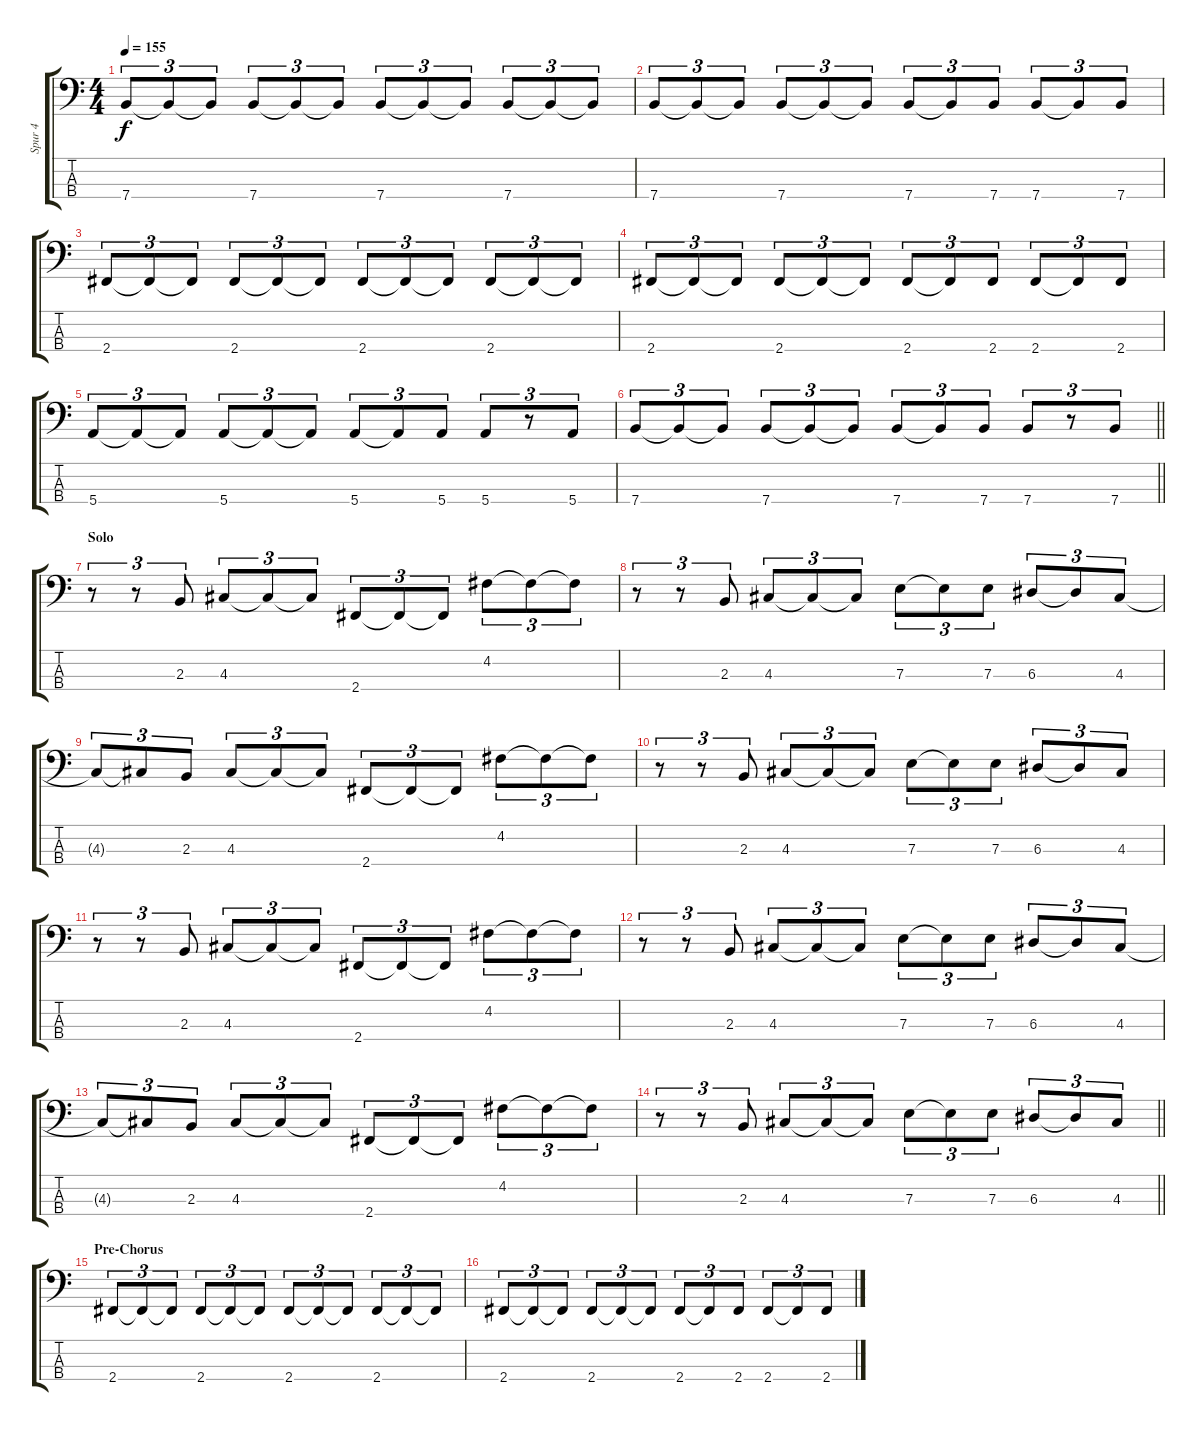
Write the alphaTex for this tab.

\track ("Spur 4" "Spur 4") {instrument electricbasspick}
\staff {score tabs}
\tuning (G2 D2 A1 E1) {hide}
\ts (4 4)
\tempo 155
\clef f4
\ks c
7.4.8{tu (3 2) dy f} 7.4{t}.8{tu (3 2)} 7.4{t}.8{tu (3 2)} 7.4.8{tu (3 2)} 7.4{t}.8{tu (3 2)} 7.4{t}.8{tu (3 2)} 7.4.8{tu (3 2)} 7.4{t}.8{tu (3 2)} 7.4{t}.8{tu (3 2)} 7.4.8{tu (3 2)} 7.4{t}.8{tu (3 2)} 7.4{t}.8{tu (3 2)} |
7.4.8{tu (3 2)} 7.4{t}.8{tu (3 2)} 7.4{t}.8{tu (3 2)} 7.4.8{tu (3 2)} 7.4{t}.8{tu (3 2)} 7.4{t}.8{tu (3 2)} 7.4.8{tu (3 2)} 7.4{t}.8{tu (3 2)} 7.4.8{tu (3 2)} 7.4.8{tu (3 2)} 7.4{t}.8{tu (3 2)} 7.4.8{tu (3 2)} |
2.4.8{tu (3 2)} 2.4{t}.8{tu (3 2)} 2.4{t}.8{tu (3 2)} 2.4.8{tu (3 2)} 2.4{t}.8{tu (3 2)} 2.4{t}.8{tu (3 2)} 2.4.8{tu (3 2)} 2.4{t}.8{tu (3 2)} 2.4{t}.8{tu (3 2)} 2.4.8{tu (3 2)} 2.4{t}.8{tu (3 2)} 2.4{t}.8{tu (3 2)} |
2.4.8{tu (3 2)} 2.4{t}.8{tu (3 2)} 2.4{t}.8{tu (3 2)} 2.4.8{tu (3 2)} 2.4{t}.8{tu (3 2)} 2.4{t}.8{tu (3 2)} 2.4.8{tu (3 2)} 2.4{t}.8{tu (3 2)} 2.4.8{tu (3 2)} 2.4.8{tu (3 2)} 2.4{t}.8{tu (3 2)} 2.4.8{tu (3 2)} |
5.4.8{tu (3 2)} 5.4{t}.8{tu (3 2)} 5.4{t}.8{tu (3 2)} 5.4.8{tu (3 2)} 5.4{t}.8{tu (3 2)} 5.4{t}.8{tu (3 2)} 5.4.8{tu (3 2)} 5.4{t}.8{tu (3 2)} 5.4.8{tu (3 2)} 5.4.8{tu (3 2)} r.8{tu (3 2)} 5.4.8{tu (3 2)} |
\barLineRight lightlight
7.4.8{tu (3 2)} 7.4{t}.8{tu (3 2)} 7.4{t}.8{tu (3 2)} 7.4.8{tu (3 2)} 7.4{t}.8{tu (3 2)} 7.4{t}.8{tu (3 2)} 7.4.8{tu (3 2)} 7.4{t}.8{tu (3 2)} 7.4.8{tu (3 2)} 7.4.8{tu (3 2)} r.8{tu (3 2)} 7.4.8{tu (3 2)} |
\section ("" "Solo")
r.8{tu (3 2)} r.8{tu (3 2)} 2.3.8{tu (3 2)} 4.3.8{tu (3 2)} 4.3{t}.8{tu (3 2)} 4.3{t}.8{tu (3 2)} 2.4.8{tu (3 2)} 2.4{t}.8{tu (3 2)} 2.4{t}.8{tu (3 2)} 4.2.8{tu (3 2)} 4.2{t}.8{tu (3 2)} 4.2{t}.8{tu (3 2)} |
r.8{tu (3 2)} r.8{tu (3 2)} 2.3.8{tu (3 2)} 4.3.8{tu (3 2)} 4.3{t}.8{tu (3 2)} 4.3{t}.8{tu (3 2)} 7.3.8{tu (3 2)} 7.3{t}.8{tu (3 2)} 7.3.8{tu (3 2)} 6.3.8{tu (3 2)} 6.3{t}.8{tu (3 2)} 4.3.8{tu (3 2)} |
4.3{t}.8{tu (3 2)} 4.3{t}.8{tu (3 2)} 2.3.8{tu (3 2)} 4.3.8{tu (3 2)} 4.3{t}.8{tu (3 2)} 4.3{t}.8{tu (3 2)} 2.4.8{tu (3 2)} 2.4{t}.8{tu (3 2)} 2.4{t}.8{tu (3 2)} 4.2.8{tu (3 2)} 4.2{t}.8{tu (3 2)} 4.2{t}.8{tu (3 2)} |
r.8{tu (3 2)} r.8{tu (3 2)} 2.3.8{tu (3 2)} 4.3.8{tu (3 2)} 4.3{t}.8{tu (3 2)} 4.3{t}.8{tu (3 2)} 7.3.8{tu (3 2)} 7.3{t}.8{tu (3 2)} 7.3.8{tu (3 2)} 6.3.8{tu (3 2)} 6.3{t}.8{tu (3 2)} 4.3.8{tu (3 2)} |
r.8{tu (3 2)} r.8{tu (3 2)} 2.3.8{tu (3 2)} 4.3.8{tu (3 2)} 4.3{t}.8{tu (3 2)} 4.3{t}.8{tu (3 2)} 2.4.8{tu (3 2)} 2.4{t}.8{tu (3 2)} 2.4{t}.8{tu (3 2)} 4.2.8{tu (3 2)} 4.2{t}.8{tu (3 2)} 4.2{t}.8{tu (3 2)} |
r.8{tu (3 2)} r.8{tu (3 2)} 2.3.8{tu (3 2)} 4.3.8{tu (3 2)} 4.3{t}.8{tu (3 2)} 4.3{t}.8{tu (3 2)} 7.3.8{tu (3 2)} 7.3{t}.8{tu (3 2)} 7.3.8{tu (3 2)} 6.3.8{tu (3 2)} 6.3{t}.8{tu (3 2)} 4.3.8{tu (3 2)} |
4.3{t}.8{tu (3 2)} 4.3{t}.8{tu (3 2)} 2.3.8{tu (3 2)} 4.3.8{tu (3 2)} 4.3{t}.8{tu (3 2)} 4.3{t}.8{tu (3 2)} 2.4.8{tu (3 2)} 2.4{t}.8{tu (3 2)} 2.4{t}.8{tu (3 2)} 4.2.8{tu (3 2)} 4.2{t}.8{tu (3 2)} 4.2{t}.8{tu (3 2)} |
\barLineRight lightlight
r.8{tu (3 2)} r.8{tu (3 2)} 2.3.8{tu (3 2)} 4.3.8{tu (3 2)} 4.3{t}.8{tu (3 2)} 4.3{t}.8{tu (3 2)} 7.3.8{tu (3 2)} 7.3{t}.8{tu (3 2)} 7.3.8{tu (3 2)} 6.3.8{tu (3 2)} 6.3{t}.8{tu (3 2)} 4.3.8{tu (3 2)} |
\section ("" "Pre-Chorus")
2.4.8{tu (3 2)} 2.4{t}.8{tu (3 2)} 2.4{t}.8{tu (3 2)} 2.4.8{tu (3 2)} 2.4{t}.8{tu (3 2)} 2.4{t}.8{tu (3 2)} 2.4.8{tu (3 2)} 2.4{t}.8{tu (3 2)} 2.4{t}.8{tu (3 2)} 2.4.8{tu (3 2)} 2.4{t}.8{tu (3 2)} 2.4{t}.8{tu (3 2)} |
2.4.8{tu (3 2)} 2.4{t}.8{tu (3 2)} 2.4{t}.8{tu (3 2)} 2.4.8{tu (3 2)} 2.4{t}.8{tu (3 2)} 2.4{t}.8{tu (3 2)} 2.4.8{tu (3 2)} 2.4{t}.8{tu (3 2)} 2.4.8{tu (3 2)} 2.4.8{tu (3 2)} 2.4{t}.8{tu (3 2)} 2.4.8{tu (3 2)}
